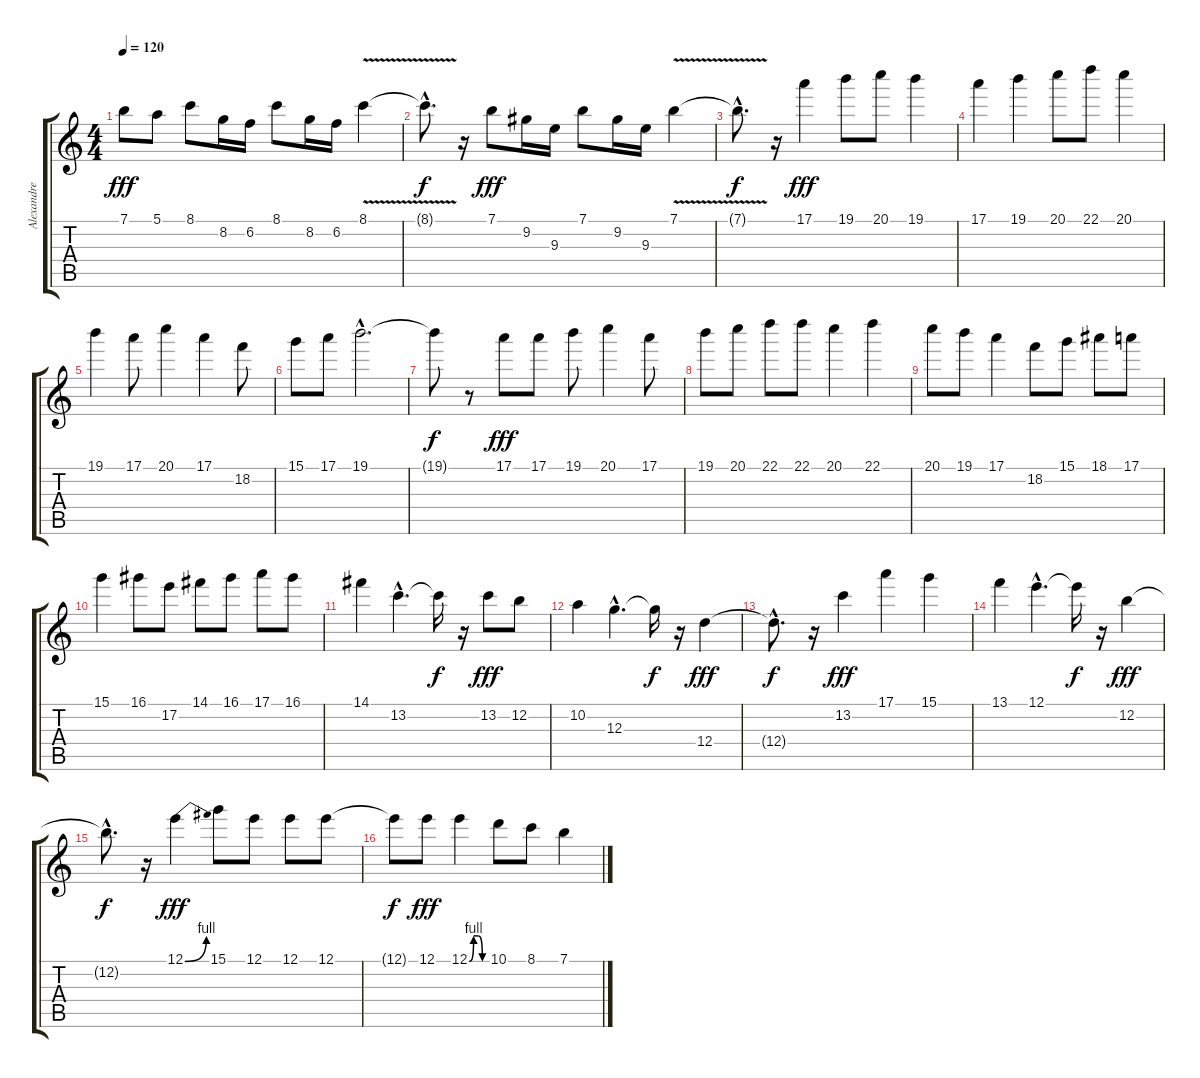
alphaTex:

\track ("Alexandre Belchior" "Alexandre ") {instrument overdrivenguitar}
\staff {score tabs}
\tuning (E4 B3 G3 D3 A2 E2) {hide}
\ts (4 4)
\tempo 120
\clef g2
\ks c
7.1.8{dy fff} 5.1.8 8.1.8 8.2.16 6.2.16 8.1.8 8.2.16 6.2.16 8.1{v}.4 |
8.1{hac t}.8{d dy f} r.16 7.1.8{dy fff} 9.2.16 9.3.16 7.1.8 9.2.16 9.3.16 7.1{v}.4 |
7.1{hac t}.8{d dy f} r.16 17.1.4{dy fff} 19.1.8 20.1.8 19.1.4 |
17.1.4 19.1.4 20.1.8 22.1.8 20.1.4 |
19.1.4 17.1.8 20.1.4 17.1.4 18.2.8 |
15.1.8 17.1.8 19.1{hac}.2{d} |
19.1{t}.8{dy f} r.8 17.1.8{dy fff} 17.1.8 19.1.8 20.1.4 17.1.8 |
19.1.8 20.1.8 22.1.8 22.1.8 20.1.4 22.1.4 |
20.1.8 19.1.8 17.1.4 18.2.8 15.1.8 18.1.8 17.1.8 |
15.1.4 16.1.8 17.2.8 14.1.8 16.1.8 17.1.8 16.1.8 |
14.1.4 13.2{hac}.4{d} 13.2{t}.16{dy f} r.16 13.2.8{dy fff} 12.2.8 |
10.2.4 12.3{hac}.4{d} 12.3{t}.16{dy f} r.16 12.4.4{dy fff} |
12.4{hac t}.8{d dy f} r.16 13.2.4{dy fff} 17.1.4 15.1.4 |
13.1.4 12.1{hac}.4{d} 12.1{t}.16{dy f} r.16 12.2.4{dy fff} |
12.2{hac t}.8{d dy f} r.16 12.1{be (bend 0 0 60 4)}.4{dy fff} 15.1.8 12.1.8 12.1.8 12.1.8 |
12.1{t}.8{dy f} 12.1.8{dy fff} 12.1{be (custom 0 0 15 4 30 4 45 0 60 0)}.4 10.1.8 8.1.8 7.1.4
